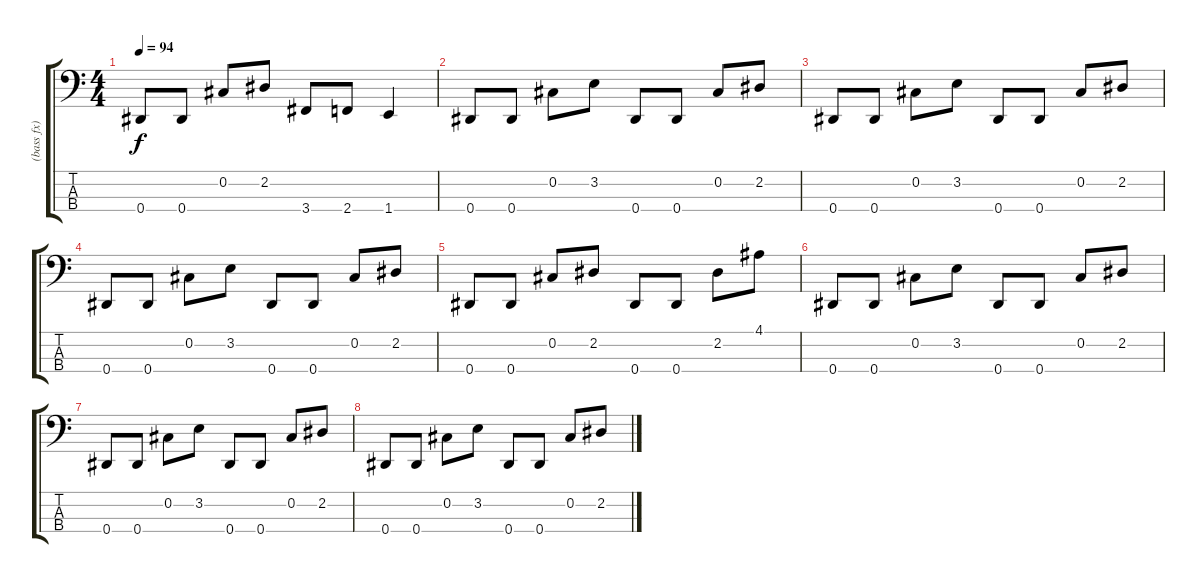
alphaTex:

\track ("(bass fx)" "(bass fx)") {instrument distortionguitar}
\staff {score tabs}
\tuning (Gb2 Db2 Ab1 Eb1) {hide}
\ts (4 4)
\tempo 94
\clef f4
\ks c
0.4.8{dy f} 0.4.8 0.2.8 2.2.8 3.4.8 2.4.8 1.4.4 |
0.4.8 0.4.8 0.2.8 3.2.8 0.4.8 0.4.8 0.2.8 2.2.8 |
0.4.8 0.4.8 0.2.8 3.2.8 0.4.8 0.4.8 0.2.8 2.2.8 |
0.4.8 0.4.8 0.2.8 3.2.8 0.4.8 0.4.8 0.2.8 2.2.8 |
0.4.8 0.4.8 0.2.8 2.2.8 0.4.8 0.4.8 2.2.8 4.1.8 |
0.4.8 0.4.8 0.2.8 3.2.8 0.4.8 0.4.8 0.2.8 2.2.8 |
0.4.8 0.4.8 0.2.8 3.2.8 0.4.8 0.4.8 0.2.8 2.2.8 |
0.4.8 0.4.8 0.2.8 3.2.8 0.4.8 0.4.8 0.2.8 2.2.8
